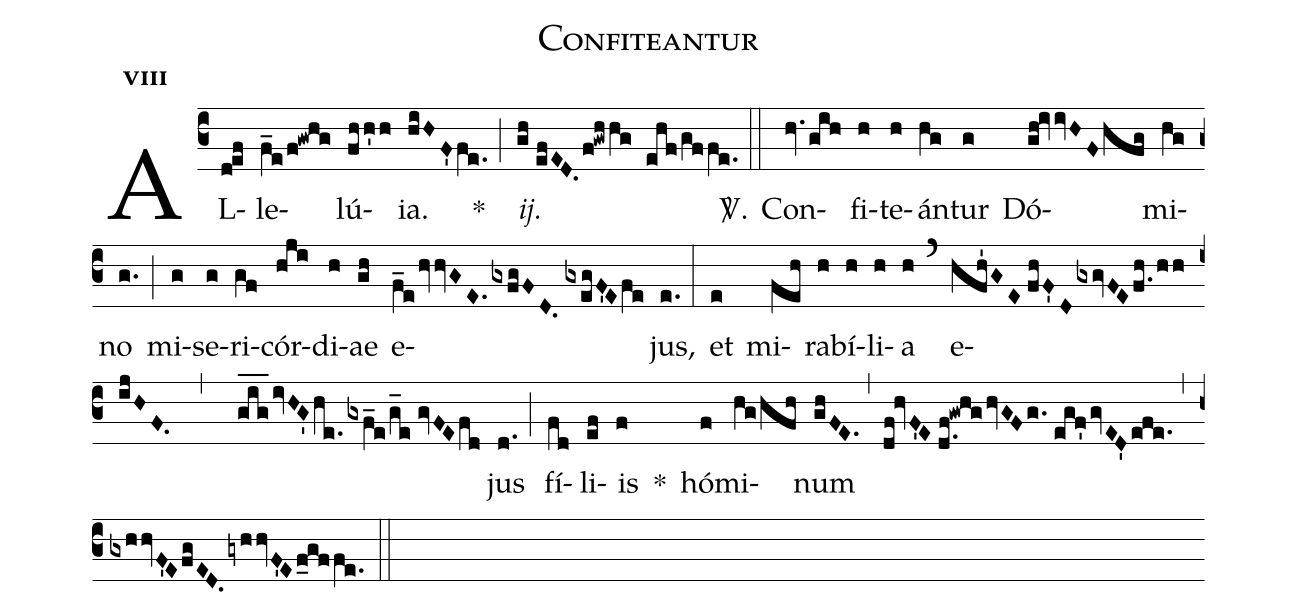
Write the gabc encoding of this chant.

name:Confiteantur;
mode:8;
office-part:Alleluia;
%%
(c3) AL(d!ef)le(f_e/f!gwhg)lú(fhh'h)ia.(hiHF'/fe.) *(;) <i>ij.</i>(gh//efED./f!gwhhg ehf/gffe.) <sp>V/</sp>.(::) Con(hv.gih)fi(h)te(h)án(hg)tur(g) Dó(gh!ivvHF/hfg)mi(hg)no(g.) (;) mi(g)se(g)ri(gf)cór(hji)di(h)ae(gh) e(f_e/hvvGE.gxfgFD.//gxegF'E/fe)jus,(e.) (:) et(e) mi(feh)ra(h)bí(h)li(h)a(h) (`) e(hfh'GE//fhF'D/gxgvFE/f.hhh/ijHF. , gig___/ivHG'/he./gxf_e/g_e//gvFE/fd)jus(d.) (;) fí(fd)li(ef)is(f) *() hó(f)mi(hg/hfh)num(ghFE.) (,) (df!hvF'E//d.f!gwhg/hvGFg.//egf'/gvED'/efe.) (,) (gxhhvF'E/fgED./gyhhvF'E/f_gffe.) (::)
